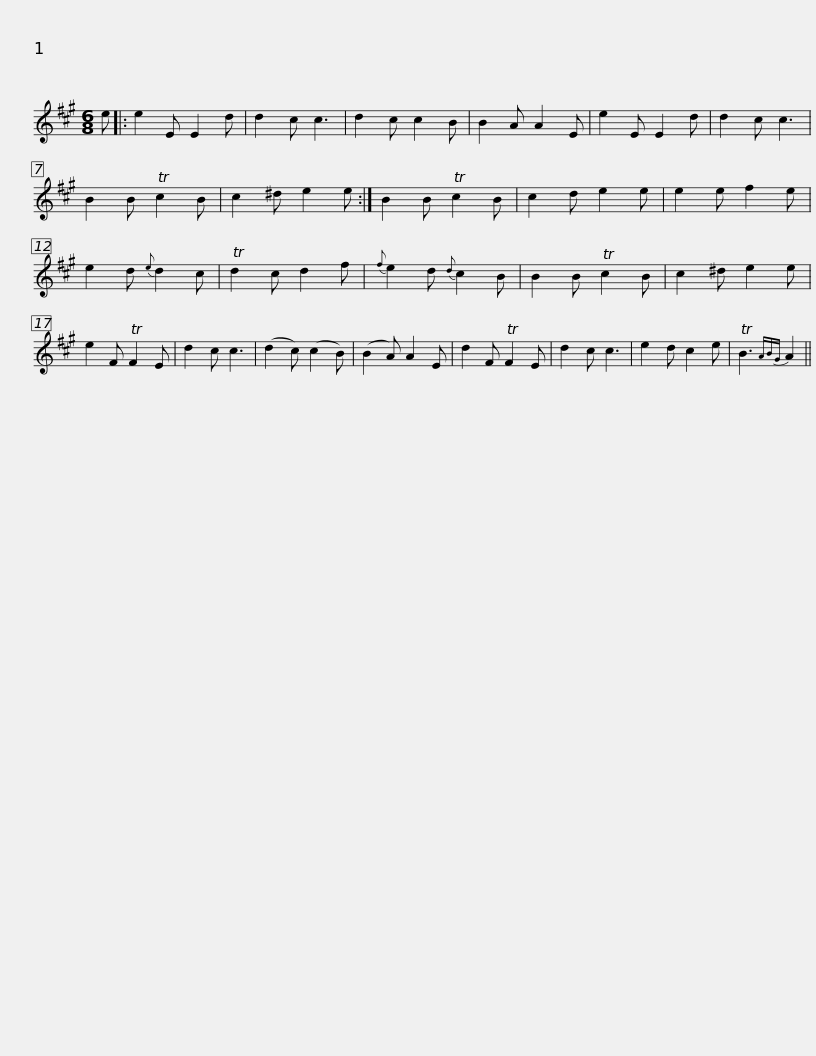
X:1
L:1/8
M:6/8
I:linebreak $
K:A
V:1 treble
V:1
 e |: e2 E E2 d | d2 c c3 | d2 c c2 B | B2 A A2 E | %5
 e2 E E2 d | d2 c c3 | B2 B Tc2 B | c2 ^d e2 e :| B2 B Tc2 B |$ %10
 c2 d e2 e | e2 e f2 e | e2 d{e} d2 c | Td2 c d2 f |{f} e2 d{d} c2 B | %15
 B2 B Tc2 B | c2 ^d e2 e | e2 F TF2 E | d2 c c3 |$ (d2 c) (c2 B) | %20
 (B2 A) A2 E | d2 F TF2 E | d2 c c3 | e2 d c2 e | TB3{ABG} A2 || %25
